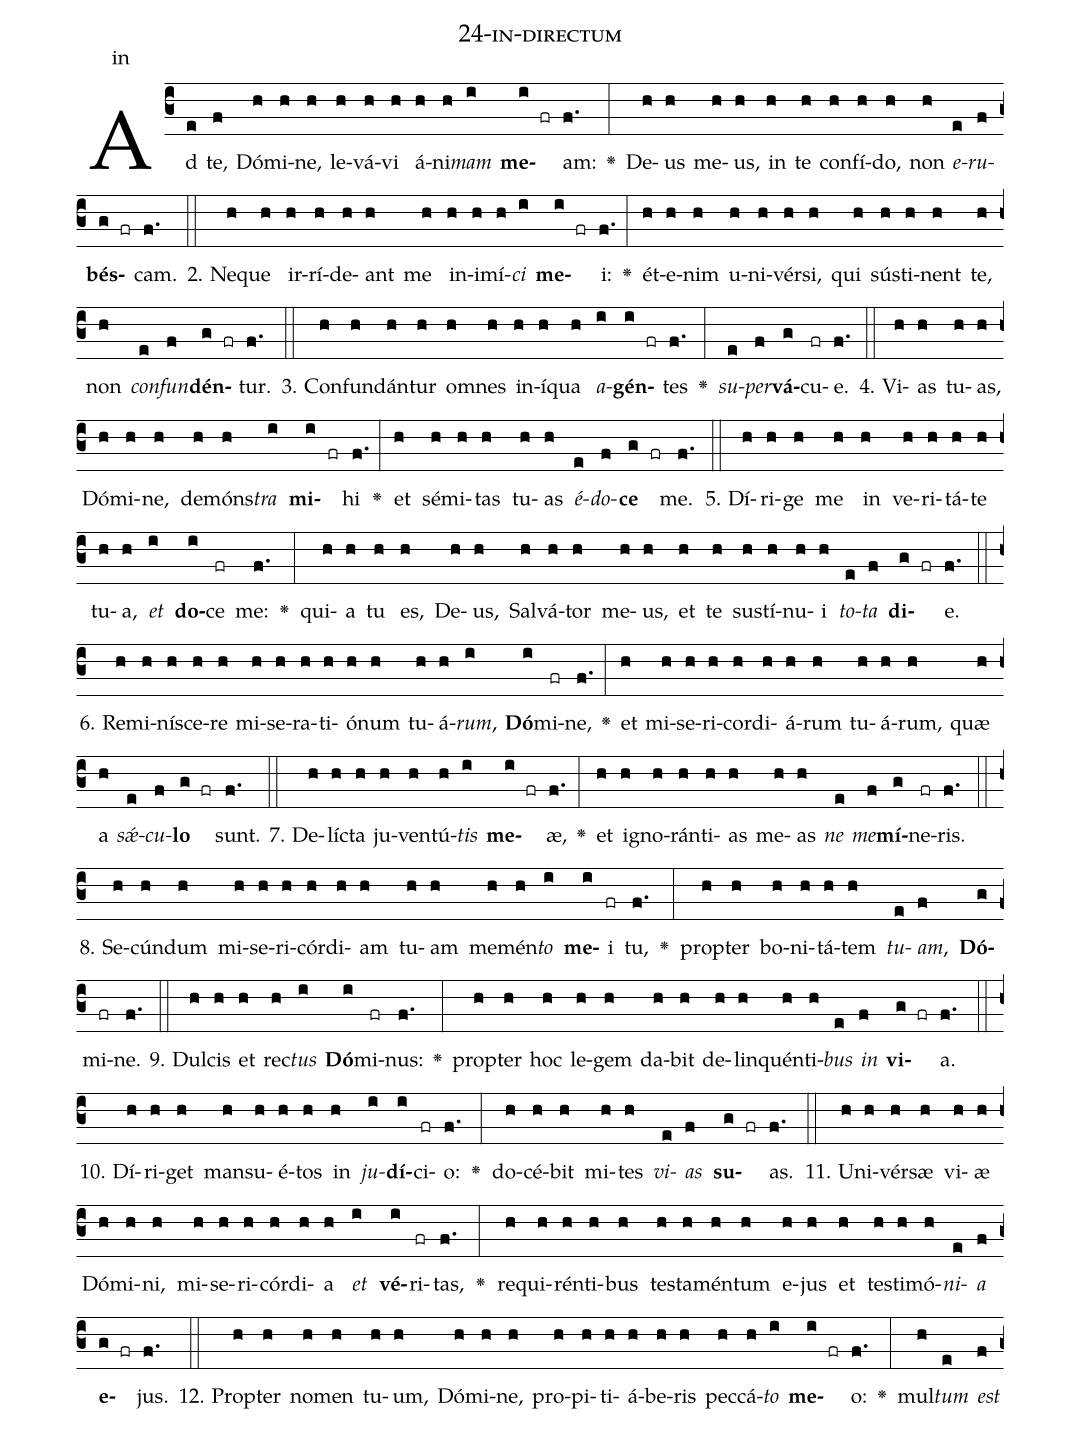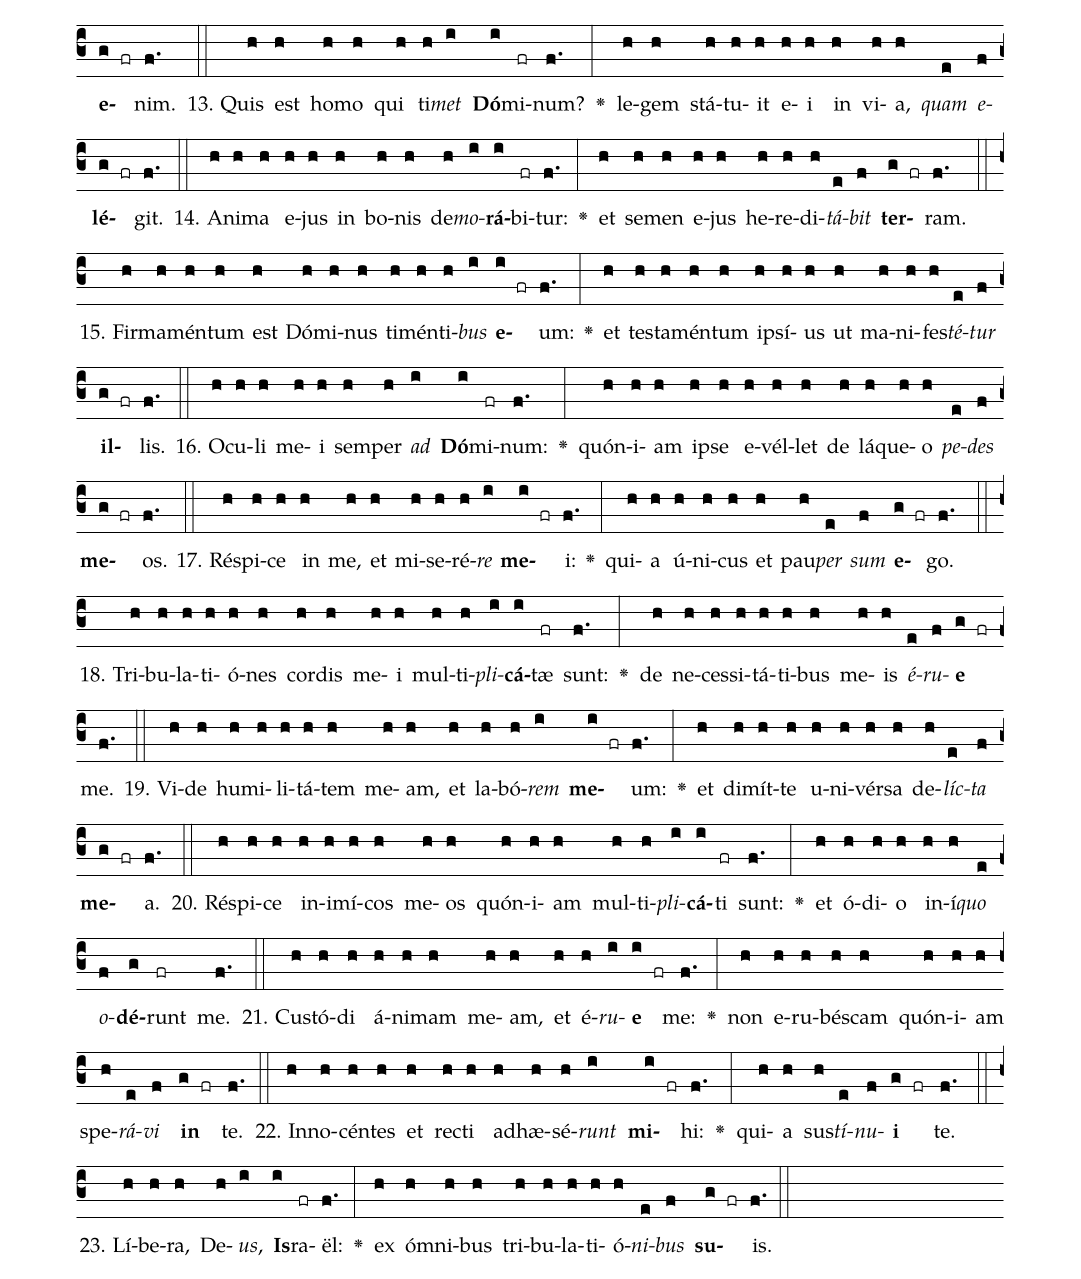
name: 24-in-directum;
annotation: in;
%%
(c3)Ad(e) te,(f) Dó(h)mi(h)ne,(h) le(h)vá(h)vi(h) á(h)ni(h)<i>mam</i>(i) <b>me</b>(i fr)am:(f.) <v>\greheightstar</v>(:) De(h)us(h) me(h)us,(h) in(h) te(h) con(h)fí(h)do,(h) non(h) <i>e</i>(e)<i>ru</i>(f)<b>bés</b>(g fr)cam.(f.) (::)
2. Ne(h)que(h) ir(h)rí(h)de(h)ant(h) me(h) in(h)i(h)mí(h)<i>ci</i>(i) <b>me</b>(i fr)i:(f.) <v>\greheightstar</v>(:) ét(h)e(h)nim(h) u(h)ni(h)vér(h)si,(h) qui(h) sús(h)ti(h)nent(h) te,(h) non(h) <i>con</i>(e)<i>fun</i>(f)<b>dén</b>(g fr)tur.(f.) (::)
3. Con(h)fun(h)dán(h)tur(h) om(h)nes(h) in(h)í(h)qua(h) <i>a</i>(i)<b>gén</b>(i fr)tes(f.) <v>\greheightstar</v>(:) <i>su</i>(e)<i>per</i>(f)<b>vá</b>(g)cu(fr)e.(f.) (::)
4. Vi(h)as(h) tu(h)as,(h) Dó(h)mi(h)ne,(h) de(h)móns(h)<i>tra</i>(i) <b>mi</b>(i fr)hi(f.) <v>\greheightstar</v>(:) et(h) sé(h)mi(h)tas(h) tu(h)as(h) <i>é</i>(e)<i>do</i>(f)<b>ce</b>(g fr) me.(f.) (::)
5. Dí(h)ri(h)ge(h) me(h) in(h) ve(h)ri(h)tá(h)te(h) tu(h)a,(h) <i>et</i>(i) <b>do</b>(i)ce(fr) me:(f.) <v>\greheightstar</v>(:) qui(h)a(h) tu(h) es,(h) De(h)us,(h) Sal(h)vá(h)tor(h) me(h)us,(h) et(h) te(h) sus(h)tí(h)nu(h)i(h) <i>to</i>(e)<i>ta</i>(f) <b>di</b>(g fr)e.(f.) (::)
6. Re(h)mi(h)ní(h)sce(h)re(h) mi(h)se(h)ra(h)ti(h)ó(h)num(h) tu(h)á(h)<i>rum</i>,(i) <b>Dó</b>(i)mi(fr)ne,(f.) <v>\greheightstar</v>(:) et(h) mi(h)se(h)ri(h)cor(h)di(h)á(h)rum(h) tu(h)á(h)rum,(h) quæ(h) a(h) <i>sǽ</i>(e)<i>cu</i>(f)<b>lo</b>(g fr) sunt.(f.) (::)
7. De(h)líc(h)ta(h) ju(h)ven(h)tú(h)<i>tis</i>(i) <b>me</b>(i fr)æ,(f.) <v>\greheightstar</v>(:) et(h) i(h)gno(h)rán(h)ti(h)as(h) me(h)as(h) <i>ne</i>(e) <i>me</i>(f)<b>mí</b>(g)ne(fr)ris.(f.) (::)
8. Se(h)cún(h)dum(h) mi(h)se(h)ri(h)cór(h)di(h)am(h) tu(h)am(h) me(h)mén(h)<i>to</i>(i) <b>me</b>(i)i(fr) tu,(f.) <v>\greheightstar</v>(:) prop(h)ter(h) bo(h)ni(h)tá(h)tem(h) <i>tu</i>(e)<i>am</i>,(f) <b>Dó</b>(g)mi(fr)ne.(f.) (::)
9. Dul(h)cis(h) et(h) rec(h)<i>tus</i>(i) <b>Dó</b>(i)mi(fr)nus:(f.) <v>\greheightstar</v>(:) prop(h)ter(h) hoc(h) le(h)gem(h) da(h)bit(h) de(h)lin(h)quén(h)ti(h)<i>bus</i>(e) <i>in</i>(f) <b>vi</b>(g fr)a.(f.) (::)
10. Dí(h)ri(h)get(h) man(h)su(h)é(h)tos(h) in(h) <i>ju</i>(i)<b>dí</b>(i)ci(fr)o:(f.) <v>\greheightstar</v>(:) do(h)cé(h)bit(h) mi(h)tes(h) <i>vi</i>(e)<i>as</i>(f) <b>su</b>(g fr)as.(f.) (::)
11. U(h)ni(h)vér(h)sæ(h) vi(h)æ(h) Dó(h)mi(h)ni,(h) mi(h)se(h)ri(h)cór(h)di(h)a(h) <i>et</i>(i) <b>vé</b>(i)ri(fr)tas,(f.) <v>\greheightstar</v>(:) re(h)qui(h)rén(h)ti(h)bus(h) tes(h)ta(h)mén(h)tum(h) e(h)jus(h) et(h) tes(h)ti(h)mó(h)<i>ni</i>(e)<i>a</i>(f) <b>e</b>(g fr)jus.(f.) (::)
12. Prop(h)ter(h) no(h)men(h) tu(h)um,(h) Dó(h)mi(h)ne,(h) pro(h)pi(h)ti(h)á(h)be(h)ris(h) pec(h)cá(h)<i>to</i>(i) <b>me</b>(i fr)o:(f.) <v>\greheightstar</v>(:) mul(h)<i>tum</i>(e) <i>est</i>(f) <b>e</b>(g fr)nim.(f.) (::)
13. Quis(h) est(h) ho(h)mo(h) qui(h) ti(h)<i>met</i>(i) <b>Dó</b>(i)mi(fr)num?(f.) <v>\greheightstar</v>(:) le(h)gem(h) stá(h)tu(h)it(h) e(h)i(h) in(h) vi(h)a,(h) <i>quam</i>(e) <i>e</i>(f)<b>lé</b>(g fr)git.(f.) (::)
14. A(h)ni(h)ma(h) e(h)jus(h) in(h) bo(h)nis(h) de(h)<i>mo</i>(i)<b>rá</b>(i)bi(fr)tur:(f.) <v>\greheightstar</v>(:) et(h) se(h)men(h) e(h)jus(h) he(h)re(h)di(h)<i>tá</i>(e)<i>bit</i>(f) <b>ter</b>(g fr)ram.(f.) (::)
15. Fir(h)ma(h)mén(h)tum(h) est(h) Dó(h)mi(h)nus(h) ti(h)mén(h)ti(h)<i>bus</i>(i) <b>e</b>(i fr)um:(f.) <v>\greheightstar</v>(:) et(h) tes(h)ta(h)mén(h)tum(h) ip(h)sí(h)us(h) ut(h) ma(h)ni(h)fes(h)<i>té</i>(e)<i>tur</i>(f) <b>il</b>(g fr)lis.(f.) (::)
16. O(h)cu(h)li(h) me(h)i(h) sem(h)per(h) <i>ad</i>(i) <b>Dó</b>(i)mi(fr)num:(f.) <v>\greheightstar</v>(:) quón(h)i(h)am(h) ip(h)se(h) e(h)vél(h)let(h) de(h) lá(h)que(h)o(h) <i>pe</i>(e)<i>des</i>(f) <b>me</b>(g fr)os.(f.) (::)
17. Ré(h)spi(h)ce(h) in(h) me,(h) et(h) mi(h)se(h)ré(h)<i>re</i>(i) <b>me</b>(i fr)i:(f.) <v>\greheightstar</v>(:) qui(h)a(h) ú(h)ni(h)cus(h) et(h) pau(h)<i>per</i>(e) <i>sum</i>(f) <b>e</b>(g fr)go.(f.) (::)
18. Tri(h)bu(h)la(h)ti(h)ó(h)nes(h) cor(h)dis(h) me(h)i(h) mul(h)ti(h)<i>pli</i>(i)<b>cá</b>(i)tæ(fr) sunt:(f.) <v>\greheightstar</v>(:) de(h) ne(h)ces(h)si(h)tá(h)ti(h)bus(h) me(h)is(h) <i>é</i>(e)<i>ru</i>(f)<b>e</b>(g fr) me.(f.) (::)
19. Vi(h)de(h) hu(h)mi(h)li(h)tá(h)tem(h) me(h)am,(h) et(h) la(h)bó(h)<i>rem</i>(i) <b>me</b>(i fr)um:(f.) <v>\greheightstar</v>(:) et(h) di(h)mít(h)te(h) u(h)ni(h)vér(h)sa(h) de(h)<i>líc</i>(e)<i>ta</i>(f) <b>me</b>(g fr)a.(f.) (::)
20. Ré(h)spi(h)ce(h) in(h)i(h)mí(h)cos(h) me(h)os(h) quón(h)i(h)am(h) mul(h)ti(h)<i>pli</i>(i)<b>cá</b>(i)ti(fr) sunt:(f.) <v>\greheightstar</v>(:) et(h) ó(h)di(h)o(h) in(h)í(h)<i>quo</i>(e) <i>o</i>(f)<b>dé</b>(g)runt(fr) me.(f.) (::)
21. Cus(h)tó(h)di(h) á(h)ni(h)mam(h) me(h)am,(h) et(h) é(h)<i>ru</i>(i)<b>e</b>(i fr) me:(f.) <v>\greheightstar</v>(:) non(h) e(h)ru(h)bés(h)cam(h) quón(h)i(h)am(h) spe(h)<i>rá</i>(e)<i>vi</i>(f) <b>in</b>(g fr) te.(f.) (::)
22. In(h)no(h)cén(h)tes(h) et(h) rec(h)ti(h) ad(h)hæ(h)sé(h)<i>runt</i>(i) <b>mi</b>(i fr)hi:(f.) <v>\greheightstar</v>(:) qui(h)a(h) sus(h)<i>tí</i>(e)<i>nu</i>(f)<b>i</b>(g fr) te.(f.) (::)
23. Lí(h)be(h)ra,(h) De(h)<i>us</i>,(i) <b>Is</b>(i)ra(fr)ël:(f.) <v>\greheightstar</v>(:) ex(h) óm(h)ni(h)bus(h) tri(h)bu(h)la(h)ti(h)ó(h)<i>ni</i>(e)<i>bus</i>(f) <b>su</b>(g fr)is.(f.) (::)
